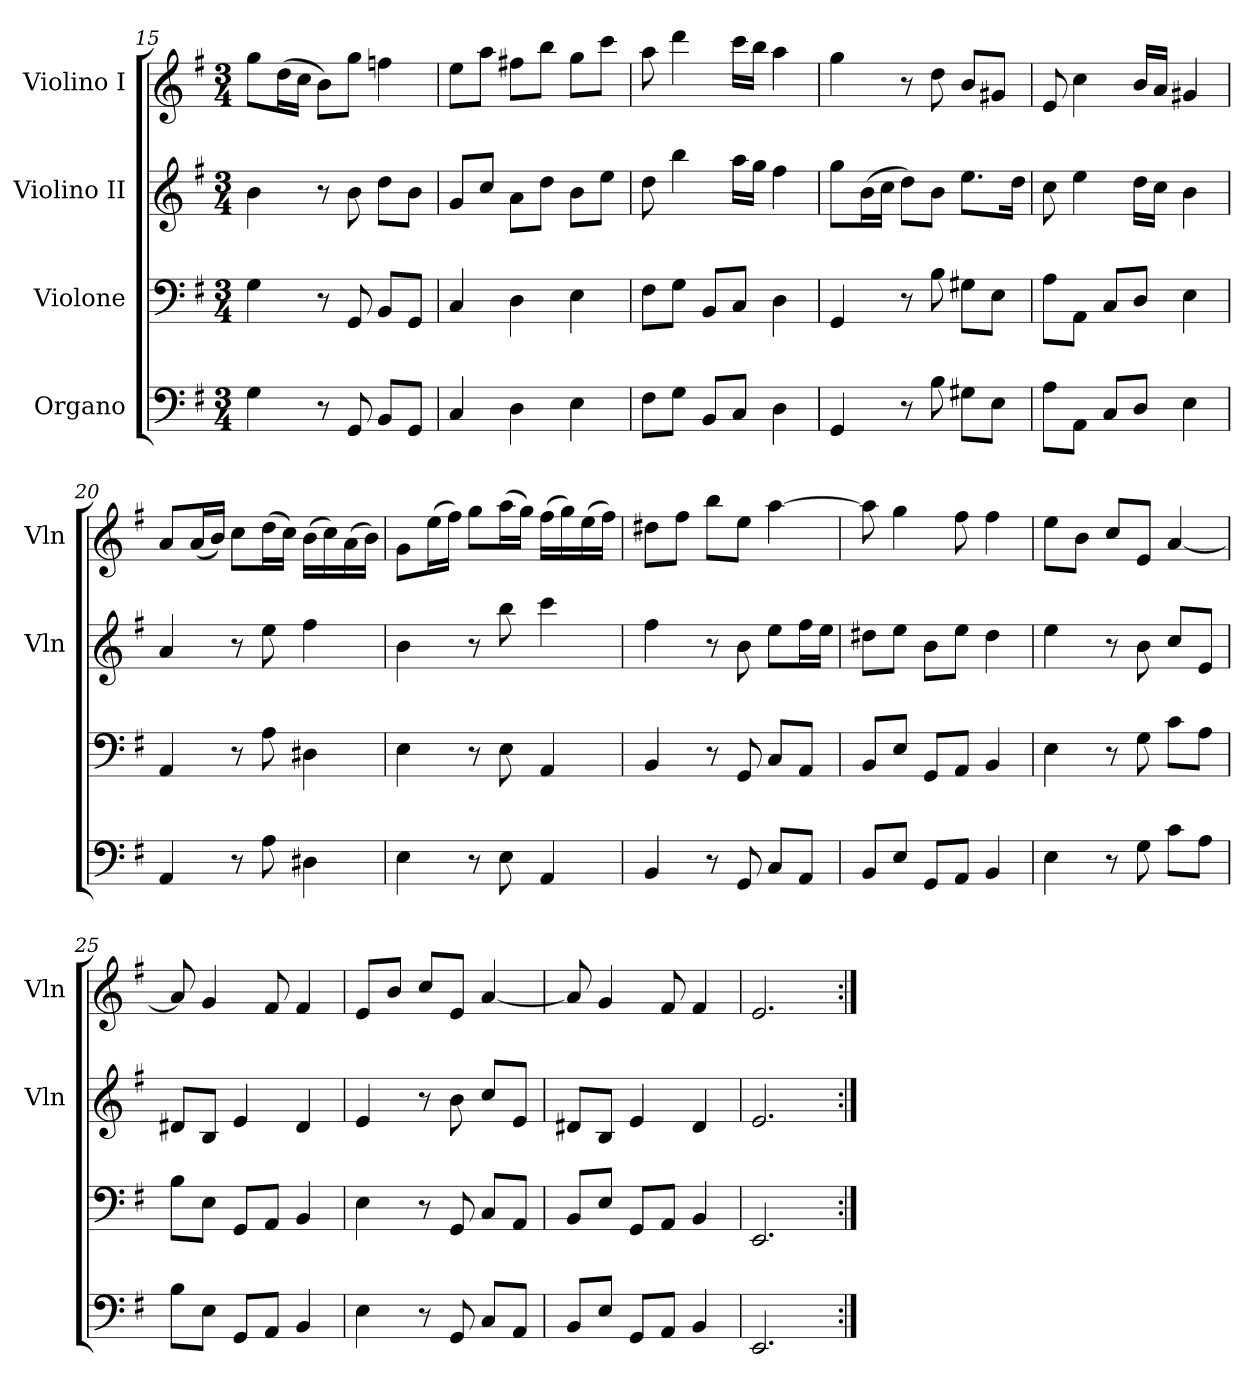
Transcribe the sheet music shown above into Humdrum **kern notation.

**kern	**kern	**kern	**kern
*part4	*part3	*part2	*part1
*staff4	*staff3	*staff2	*staff1
*I"Organo	*I"Violone	*I"Violino II	*I"Violino I
*	*	*I'Vln	*I'Vln
*clefF4	*clefF4	*clefG2	*clefG2
*k[f#]	*k[f#]	*k[f#]	*k[f#]
*e:	*e:	*e:	*e:
*M3/4	*M3/4	*M3/4	*M3/4
=15	=15	=15	=15
4G	4G	4b	8ggL
.	.	.	(16ddL
.	.	.	16ccJJ
8r	8r	8r	8bL)
8GG	8GG	8b	8ggJ
8BBL	8BBL	8ddL	4ffn
8GGJ	8GGJ	8bJ	.
=16	=16	=16	=16
4C	4C	8gL	8eeL
.	.	8ccJ	8aaJ
4D	4D	8aL	8ff#XL
.	.	8ddJ	8bbJ
4E	4E	8bL	8ggL
.	.	8eeJ	8cccJ
=17	=17	=17	=17
8F#L	8F#L	8dd	8aa
8GJ	8GJ	4bb	4ddd
8BBL	8BBL	.	.
8CJ	8CJ	16aaLL	16cccLL
.	.	16ggJJ	16bbJJ
4D	4D	4ff#	4aa
=18	=18	=18	=18
4GG	4GG	8ggL	4gg
.	.	(16bL	.
.	.	16ccJJ	.
8r	8r	8ddL)	8r
8B	8B	8bJ	8dd
8G#XL	8G#XL	8.eeL	8bL
8EJ	8EJ	.	8g#XJ
.	.	16ddJk	.
=19	=19	=19	=19
8AL	8AL	8cc	8e
8AAJ	8AAJ	4ee	4cc
8CL	8CL	.	.
8DJ	8DJ	16ddLL	16bLL
.	.	16ccJJ	16aJJ
4E	4E	4b	4g#X
=20	=20	=20	=20
4AA	4AA	4a	8aL
.	.	.	(16aL
.	.	.	16bJJ)
8r	8r	8r	8ccL
8A	8A	8ee	(16ddL
.	.	.	16ccJJ)
4D#X	4D#X	4ff#	(16bLL
.	.	.	16cc)
.	.	.	(16a
.	.	.	16bJJ)
=21	=21	=21	=21
4E	4E	4b	8gL
.	.	.	(16eeL
.	.	.	16ff#JJ)
8r	8r	8r	8ggL
8E	8E	8bb	(16aaL
.	.	.	16ggJJ)
4AA	4AA	4ccc	(16ff#LL
.	.	.	16gg)
.	.	.	(16ee
.	.	.	16ff#JJ)
=22	=22	=22	=22
4BB	4BB	4ff#	8dd#XL
.	.	.	8ff#J
8r	8r	8r	8bbL
8GG	8GG	8b	8eeJ
8CL	8CL	8eeL	[4aa
8AAJ	8AAJ	16ff#L	.
.	.	16eeJJ	.
=23	=23	=23	=23
8BBL	8BBL	8dd#XL	8aa]
8EJ	8EJ	8eeJ	4gg
8GGL	8GGL	8bL	.
8AAJ	8AAJ	8eeJ	8ff#
4BB	4BB	4dd#	4ff#
=24	=24	=24	=24
4E	4E	4ee	8eeL
.	.	.	8bJ
8r	8r	8r	8ccL
8G	8G	8b	8eJ
8cL	8cL	8ccL	[4a
8AJ	8AJ	8eJ	.
=25	=25	=25	=25
8BL	8BL	8d#XL	8a]
8EJ	8EJ	8BJ	4g
8GGL	8GGL	4e	.
8AAJ	8AAJ	.	8f#
4BB	4BB	4d#	4f#
=26	=26	=26	=26
4E	4E	4e	8eL
.	.	.	8bJ
8r	8r	8r	8ccL
8GG	8GG	8b	8eJ
8CL	8CL	8ccL	[4a
8AAJ	8AAJ	8eJ	.
=27	=27	=27	=27
8BBL	8BBL	8d#XL	8a]
8EJ	8EJ	8BJ	4g
8GGL	8GGL	4e	.
8AAJ	8AAJ	.	8f#
4BB	4BB	4d#	4f#
=28	=28	=28	=28
2.EE	2.EE	2.e	2.e
=:|!	=:|!	=:|!	=:|!
*-	*-	*-	*-
